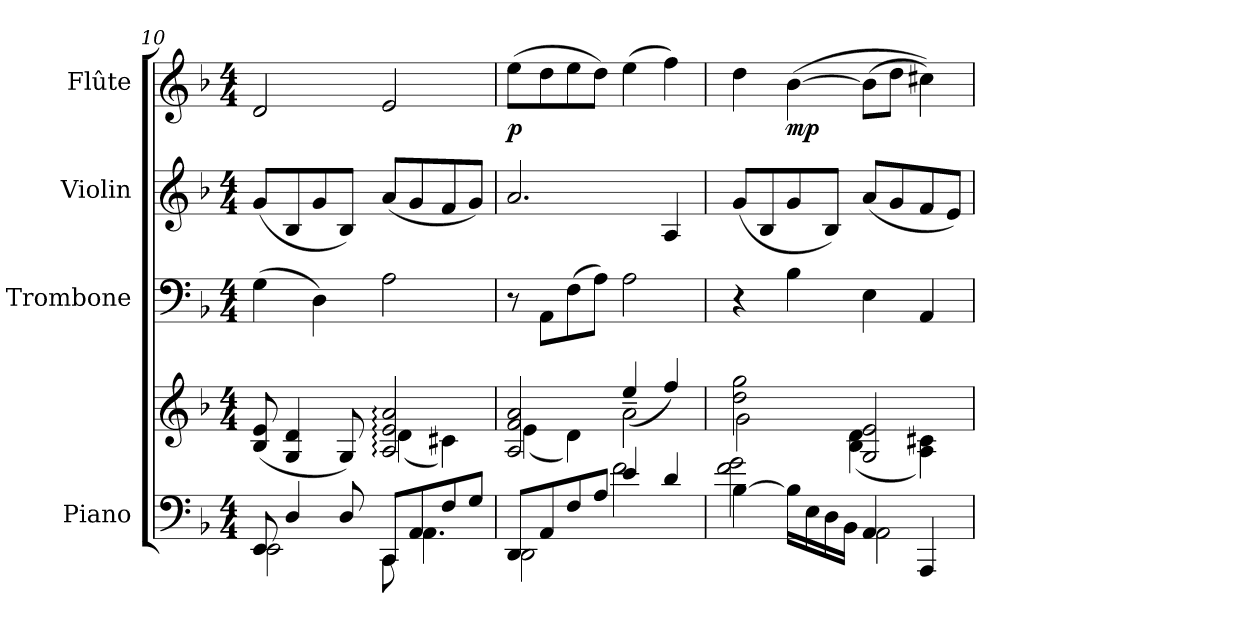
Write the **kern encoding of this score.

**kern	**kern	**kern	**kern	**kern	**dynam
*part4	*part4	*part3	*part2	*part1	*part1
*staff5	*staff4	*staff3	*staff2	*staff1	*staff1
*I"Piano	*	*I"Trombone	*I"Violin	*I"Flûte	*
*I'Pno.	*	*I'Tbn.	*I'Vln.	*I'Fl.	*
*clefF4	*clefG2	*clefF4	*clefG2	*clefG2	*
*k[b-]	*k[b-]	*k[b-]	*k[b-]	*k[b-]	*
*M4/4	*M4/4	*M4/4	*M4/4	*M4/4	*
=10	=10	=10	=10	=10	=10
*^	*^	*	*	*	*
8EE/	2EE\	(8B-/ 8e/	2ryy	(4G\	(8g/L	2d/	.
4D/	.	4G/ 4d/	.	.	8B-/	.	.
.	.	.	.	4D\)	8g/	.	.
8D/	.	8G/)	.	.	8B-/J)	.	.
8CC/L	8CC\	2A/: 2e/: 2a/:	(4d\	2A\	(8a/L	2e/	.
8AA/	4.AA\	.	.	.	8g/	.	.
8F/	.	.	4c#X\)	.	8f/	.	.
8G/J	.	.	.	.	8g/J)	.	.
=11	=11	=11	=11	=11	=11	=11	=11
!	!	!	!	!	!	!	!LO:DY:b
8DD/L	2DD\	2A/ 2f/ 2a/	(4e\	8r	2.a/	(8ee\L	p
8AA/	.	.	.	8AA\L	.	8dd\	.
8F/	.	.	4d\)	(8F\	.	8ee\	.
8A/J	.	.	.	8A\J)	.	8dd\J)	.
4e/	2f\	2a\	(4ee~/	2A\	.	(4ee\	.
4d/	.	.	4ff/)	.	4A/	4ff\)	.
=12	=12	=12	=12	=12	=12	=12	=12
[4B-\	2f\ 2g\	2dd\ 2gg\	2g\	4r	(8g/L	4dd\	.
.	.	.	.	.	8B-/	.	.
!	!	!	!	!	!	!	!LO:DY:b
16B-\LL]	.	.	.	4B-\	8g/	([4b-\	mp
16E\	.	.	.	.	.	.	.
16D\	.	.	.	.	8B-/J)	.	.
16BB-\JJ	.	.	.	.	.	.	.
4AA/	2AA\	2G/ 2e/	(4B-\ 4d\	4E\	(8a/L	(8b-\L]	.
.	.	.	.	.	8g/	8dd\J	.
4AAA/	.	.	4A\ 4c#X\)	4AA/	8f/	4cc#X\))	.
.	.	.	.	.	8e/J)	.	.
*v	*v	*	*	*	*	*	*
*	*v	*v	*	*	*	*
=	=	=	=	=	=
*-	*-	*-	*-	*-	*-
